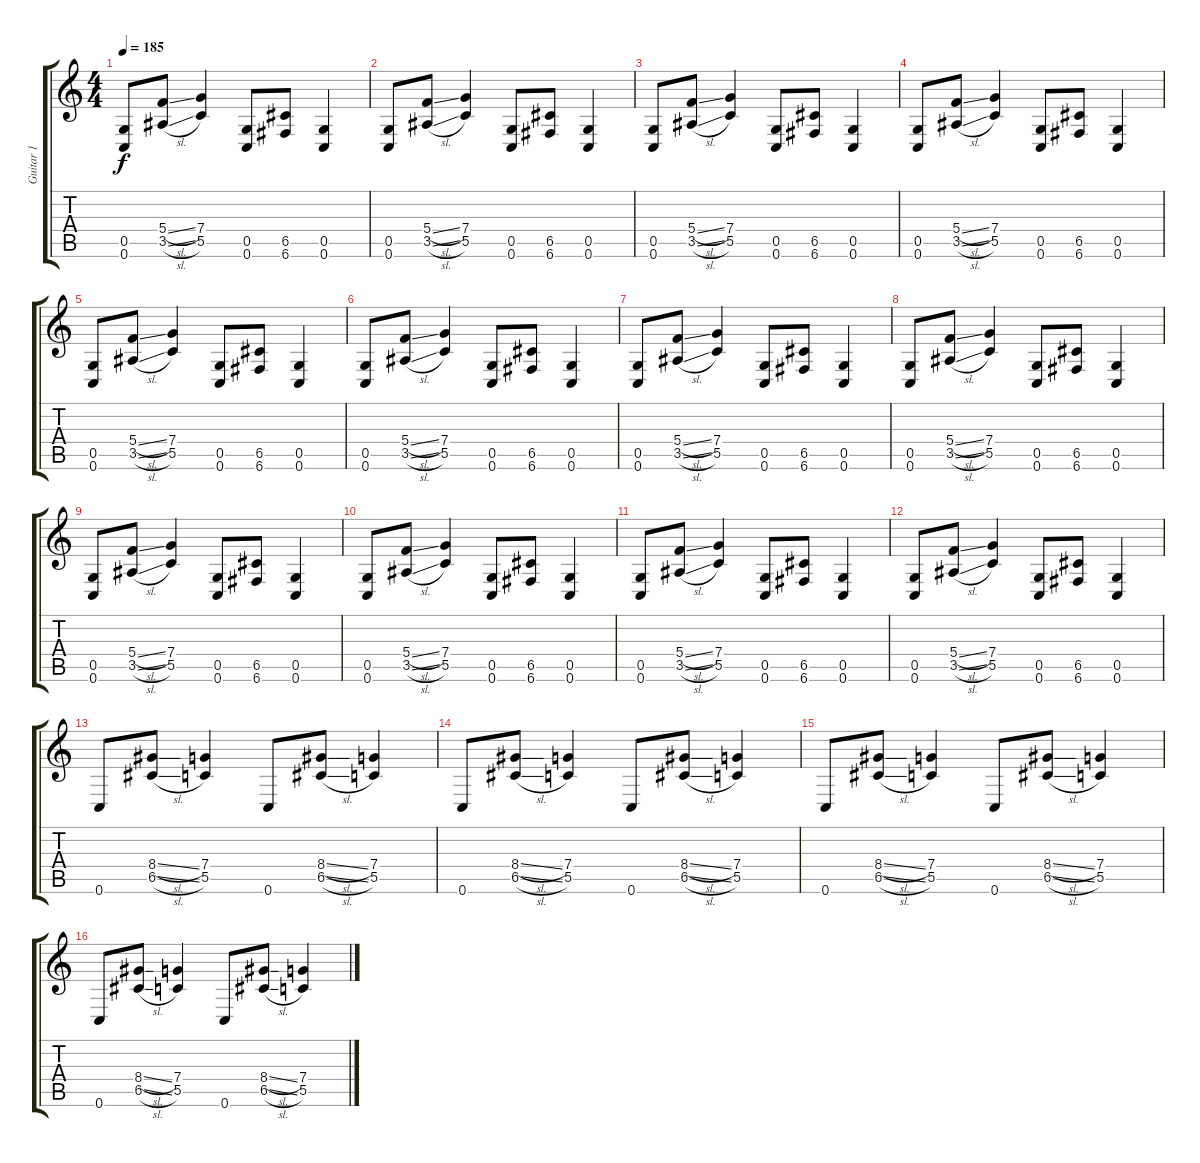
\track ("Guitar 1" "Guitar 1") {instrument overdrivenguitar}
\staff {score tabs}
\tuning (D4 A3 F3 C3 G2 C2) {hide}
\ts (4 4)
\tempo 185
\clef g2
\ks c
(0.5 0.6).8{dy f} (5.4{sl} 3.5{sl}).8 (7.4 5.5).4 (0.5 0.6).8 (6.5 6.6).8 (0.5 0.6).4 |
(0.5 0.6).8 (5.4{sl} 3.5{sl}).8 (7.4 5.5).4 (0.5 0.6).8 (6.5 6.6).8 (0.5 0.6).4 |
(0.5 0.6).8 (5.4{sl} 3.5{sl}).8 (7.4 5.5).4 (0.5 0.6).8 (6.5 6.6).8 (0.5 0.6).4 |
(0.5 0.6).8 (5.4{sl} 3.5{sl}).8 (7.4 5.5).4 (0.5 0.6).8 (6.5 6.6).8 (0.5 0.6).4 |
(0.5 0.6).8 (5.4{sl} 3.5{sl}).8 (7.4 5.5).4 (0.5 0.6).8 (6.5 6.6).8 (0.5 0.6).4 |
(0.5 0.6).8 (5.4{sl} 3.5{sl}).8 (7.4 5.5).4 (0.5 0.6).8 (6.5 6.6).8 (0.5 0.6).4 |
(0.5 0.6).8 (5.4{sl} 3.5{sl}).8 (7.4 5.5).4 (0.5 0.6).8 (6.5 6.6).8 (0.5 0.6).4 |
(0.5 0.6).8 (5.4{sl} 3.5{sl}).8 (7.4 5.5).4 (0.5 0.6).8 (6.5 6.6).8 (0.5 0.6).4 |
(0.5 0.6).8 (5.4{sl} 3.5{sl}).8 (7.4 5.5).4 (0.5 0.6).8 (6.5 6.6).8 (0.5 0.6).4 |
(0.5 0.6).8 (5.4{sl} 3.5{sl}).8 (7.4 5.5).4 (0.5 0.6).8 (6.5 6.6).8 (0.5 0.6).4 |
(0.5 0.6).8 (5.4{sl} 3.5{sl}).8 (7.4 5.5).4 (0.5 0.6).8 (6.5 6.6).8 (0.5 0.6).4 |
(0.5 0.6).8 (5.4{sl} 3.5{sl}).8 (7.4 5.5).4 (0.5 0.6).8 (6.5 6.6).8 (0.5 0.6).4 |
0.6.8 (8.4{sl} 6.5{sl}).8 (7.4 5.5).4 0.6.8 (8.4{sl} 6.5{sl}).8 (7.4 5.5).4 |
0.6.8 (8.4{sl} 6.5{sl}).8 (7.4 5.5).4 0.6.8 (8.4{sl} 6.5{sl}).8 (7.4 5.5).4 |
0.6.8 (8.4{sl} 6.5{sl}).8 (7.4 5.5).4 0.6.8 (8.4{sl} 6.5{sl}).8 (7.4 5.5).4 |
0.6.8 (8.4{sl} 6.5{sl}).8 (7.4 5.5).4 0.6.8 (8.4{sl} 6.5{sl}).8 (7.4 5.5).4
